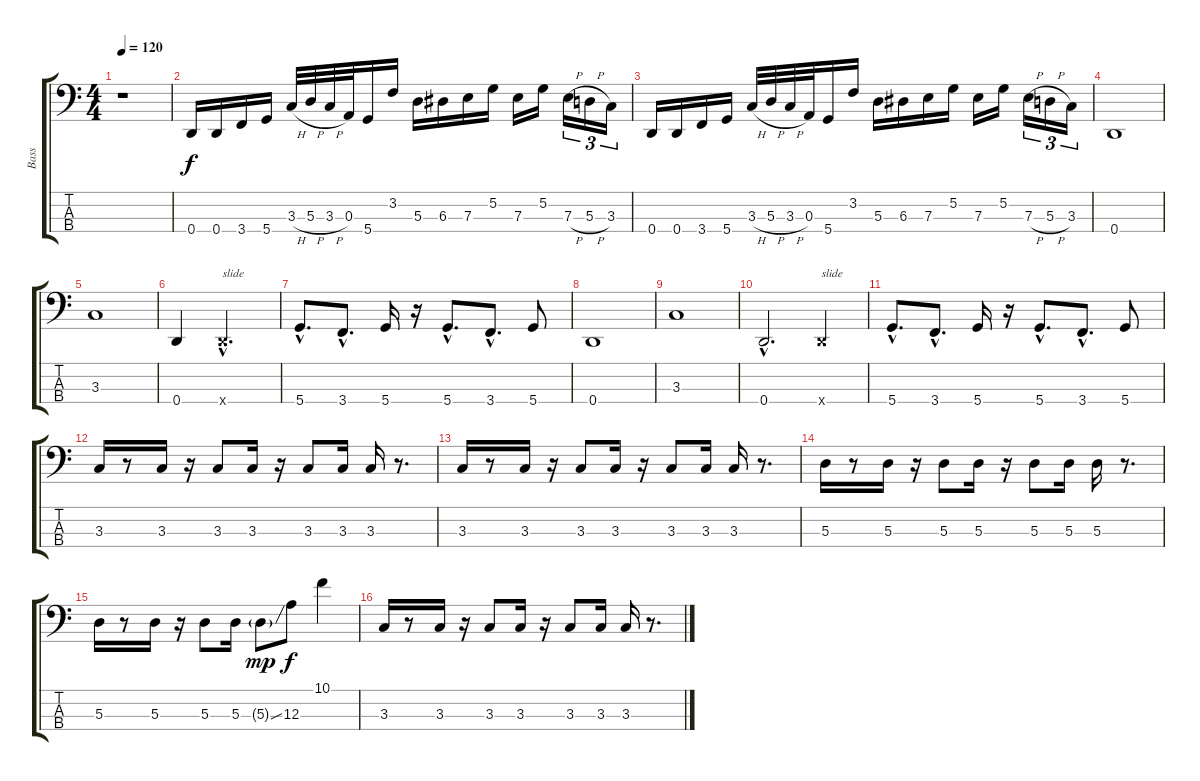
\track ("Bass" "Bass") {instrument electricbassfinger}
\staff {score tabs}
\tuning (G2 D2 A1 D1) {hide}
\ts (4 4)
\tempo 120
\clef f4
\ks c
r.1{dy f instrument electricbassfinger} |
0.4.16 0.4.16 3.4.16 5.4.16 3.3{h}.32 5.3{h}.32 3.3{h}.32 0.3.32 5.4.16 3.2.16 5.3.16 6.3.16 7.3.16 5.2.16 7.3.16 5.2.16 7.3{h}.16{tu (3 2)} 5.3{h}.16{tu (3 2)} 3.3.16{tu (3 2)} |
0.4.16 0.4.16 3.4.16 5.4.16 3.3{h}.32 5.3{h}.32 3.3{h}.32 0.3.32 5.4.16 3.2.16 5.3.16 6.3.16 7.3.16 5.2.16 7.3.16 5.2.16 7.3{h}.16{tu (3 2)} 5.3{h}.16{tu (3 2)} 3.3.16{tu (3 2)} |
0.4.1 |
3.3.1 |
0.4.4 0.4{hac x}.2{d txt "slide"} |
5.4{hac}.8{d} 3.4{hac}.8{d} 5.4.16 r.16 5.4{hac}.8{d} 3.4{hac}.8{d} 5.4.8 |
0.4.1 |
3.3.1 |
0.4{hac}.2{d} 0.4{x}.4{txt "slide"} |
5.4{hac}.8{d} 3.4{hac}.8{d} 5.4.16 r.16 5.4{hac}.8{d} 3.4{hac}.8{d} 5.4.8 |
3.3.16 r.8 3.3.16 r.16 3.3.8 3.3.16 r.16 3.3.8 3.3.16 3.3.16 r.8{d} |
3.3.16 r.8 3.3.16 r.16 3.3.8 3.3.16 r.16 3.3.8 3.3.16 3.3.16 r.8{d} |
5.3.16 r.8 5.3.16 r.16 5.3.8 5.3.16 r.16 5.3.8 5.3.16 5.3.16 r.8{d} |
5.3.16 r.8 5.3.16 r.16 5.3.8 5.3.16 5.3{ss g}.8{dy mp} 12.3.8{dy f} 10.1.4 |
3.3.16 r.8 3.3.16 r.16 3.3.8 3.3.16 r.16 3.3.8 3.3.16 3.3.16 r.8{d}
